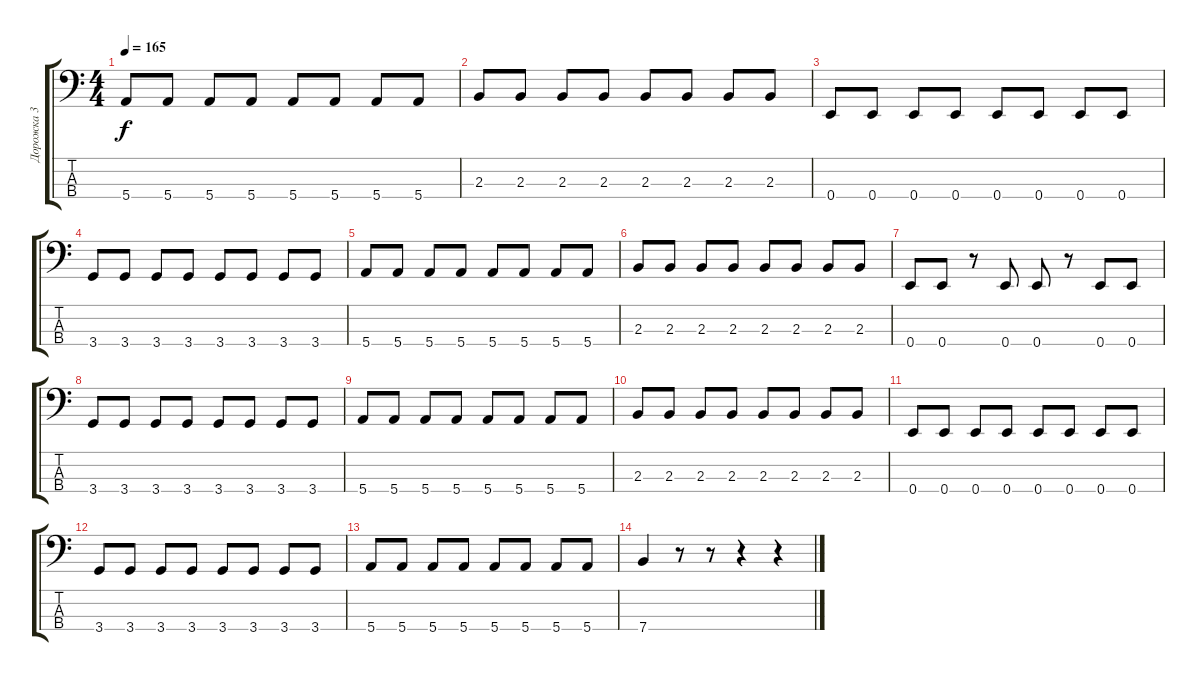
\track ("Дорожка 3" "Дорожка 3") {instrument electricbassfinger}
\staff {score tabs}
\tuning (G2 D2 A1 E1) {hide}
\ts (4 4)
\tempo 165
\clef f4
\ks c
5.4.8{dy f} 5.4.8 5.4.8 5.4.8 5.4.8 5.4.8 5.4.8 5.4.8 |
2.3.8 2.3.8 2.3.8 2.3.8 2.3.8 2.3.8 2.3.8 2.3.8 |
0.4.8 0.4.8 0.4.8 0.4.8 0.4.8 0.4.8 0.4.8 0.4.8 |
3.4.8 3.4.8 3.4.8 3.4.8 3.4.8 3.4.8 3.4.8 3.4.8 |
5.4.8 5.4.8 5.4.8 5.4.8 5.4.8 5.4.8 5.4.8 5.4.8 |
2.3.8 2.3.8 2.3.8 2.3.8 2.3.8 2.3.8 2.3.8 2.3.8 |
0.4.8 0.4.8 r.8 0.4.8 0.4.8 r.8 0.4.8 0.4.8 |
3.4.8 3.4.8 3.4.8 3.4.8 3.4.8 3.4.8 3.4.8 3.4.8 |
5.4.8 5.4.8 5.4.8 5.4.8 5.4.8 5.4.8 5.4.8 5.4.8 |
2.3.8 2.3.8 2.3.8 2.3.8 2.3.8 2.3.8 2.3.8 2.3.8 |
0.4.8 0.4.8 0.4.8 0.4.8 0.4.8 0.4.8 0.4.8 0.4.8 |
3.4.8 3.4.8 3.4.8 3.4.8 3.4.8 3.4.8 3.4.8 3.4.8 |
5.4.8 5.4.8 5.4.8 5.4.8 5.4.8 5.4.8 5.4.8 5.4.8 |
7.4.4 r.8 r.8 r.4 r.4
